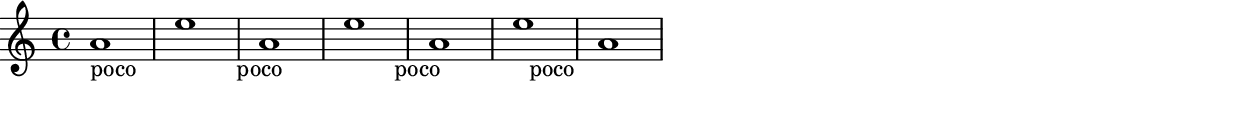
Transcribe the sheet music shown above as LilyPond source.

%% Generated by lilypond-book.py
%% Options: [exampleindent=10.16\mm,fragment,indent=0\mm,line-width=160\mm,quote,relative=2]
\include "lilypond-book-preamble.ly"


% ****************************************************************
% Start cut-&-pastable-section
% ****************************************************************



\paper {
  indent = 0\mm
  line-width = 160\mm
  % offset the left padding, also add 1mm as lilypond creates cropped
  % images with a little space on the right
  line-width = #(- line-width (* mm  3.000000) (* mm 1))
  line-width = 160\mm - 2.0 * 10.16\mm
  % offset the left padding, also add 1mm as lilypond creates cropped
  % images with a little space on the right
  line-width = #(- line-width (* mm  3.000000) (* mm 1))
}

\layout {
  
}



\relative c''
{


% ****************************************************************
% ly snippet contents follows:
% ****************************************************************
\sourcefileline 747
a1-\markup { \halign #-1 poco }
e'
a,-\markup { \halign #0 poco }
e'
a,-\markup { \halign #0.5 poco }
e'
a,-\markup { \halign #2 poco }



% ****************************************************************
% end ly snippet
% ****************************************************************
}
